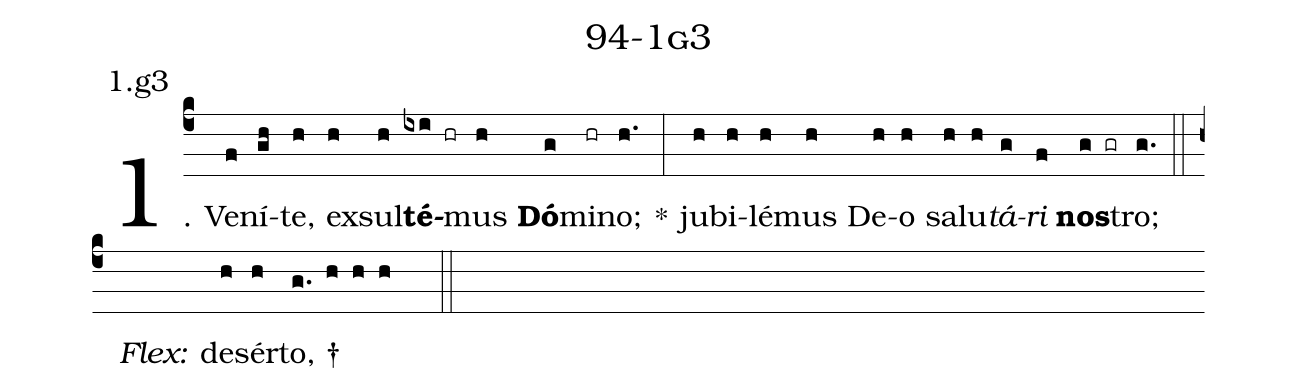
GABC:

name: 94-1g3;
annotation: 1.g3;
%%
(c4)1. Ve(f)ní(gh)te,(h) ex(h)sul(h)<b>té</b>(ixi hr)mus(h) <b>Dó</b>(g)mi(hr)no;(h.) *(:) ju(h)bi(h)lé(h)mus(h) De(h)o(h) sa(h)lu(h)<i>tá</i>(g)<i>ri</i>(f) <b>nos</b>(g gr)tro;(g.) (::)
<i>Flex:</i>()  de(h)sér(h)to, †(g. h h h  ::)
